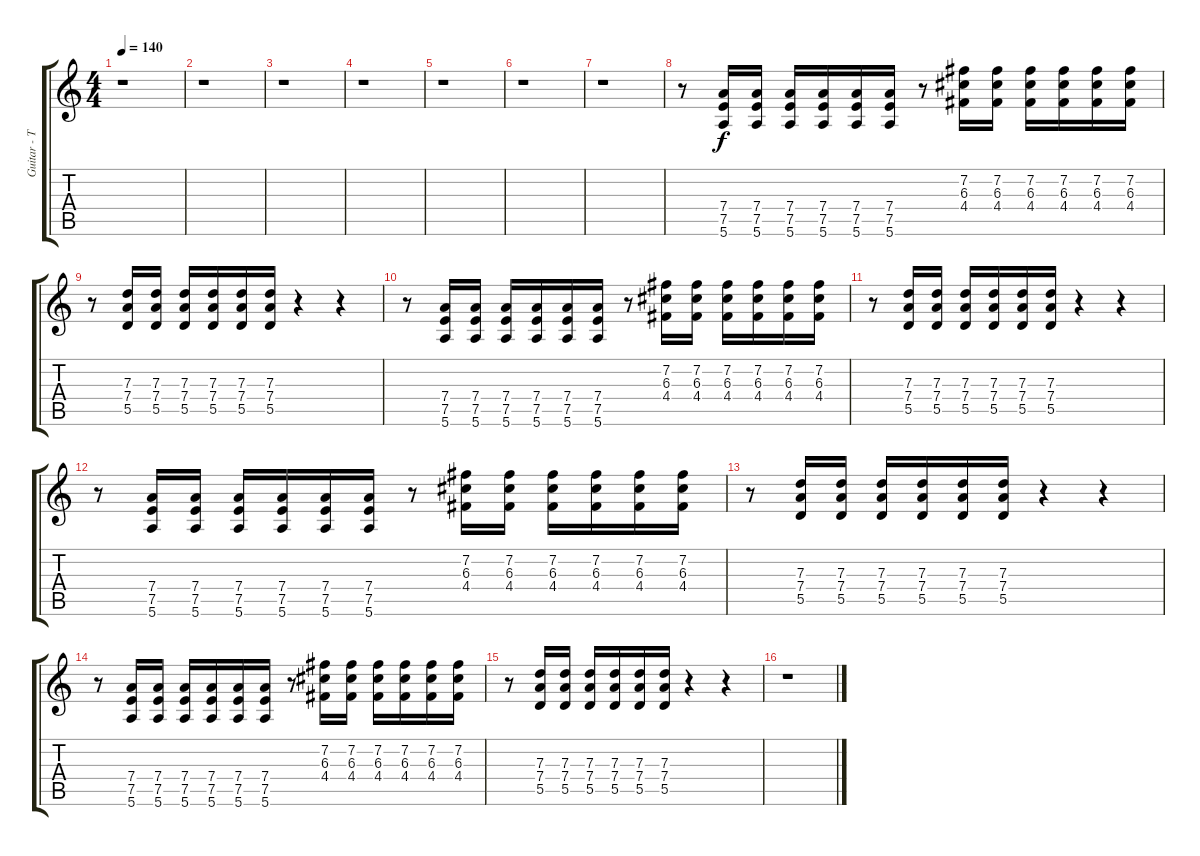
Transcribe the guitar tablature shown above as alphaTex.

\track ("Guitar - Tom Mattew Delonge" "Guitar - T") {instrument overdrivenguitar}
\staff {score tabs}
\tuning (E4 B3 G3 D3 A2 E2) {hide}
\ts (4 4)
\tempo 140
\clef g2
\ks c
r.1{dy f} |
r.1 |
r.1 |
r.1 |
r.1 |
r.1 |
r.1 |
r.8 (7.4 7.5 5.6).16 (7.4 7.5 5.6).16 (7.4 7.5 5.6).16 (7.4 7.5 5.6).16 (7.4 7.5 5.6).16 (7.4 7.5 5.6).16 r.8 (7.2 6.3 4.4).16 (7.2 6.3 4.4).16 (7.2 6.3 4.4).16 (7.2 6.3 4.4).16 (7.2 6.3 4.4).16 (7.2 6.3 4.4).16 |
r.8 (7.3 7.4 5.5).16 (7.3 7.4 5.5).16 (7.3 7.4 5.5).16 (7.3 7.4 5.5).16 (7.3 7.4 5.5).16 (7.3 7.4 5.5).16 r.4 r.4 |
r.8 (7.4 7.5 5.6).16 (7.4 7.5 5.6).16 (7.4 7.5 5.6).16 (7.4 7.5 5.6).16 (7.4 7.5 5.6).16 (7.4 7.5 5.6).16 r.8 (7.2 6.3 4.4).16 (7.2 6.3 4.4).16 (7.2 6.3 4.4).16 (7.2 6.3 4.4).16 (7.2 6.3 4.4).16 (7.2 6.3 4.4).16 |
r.8 (7.3 7.4 5.5).16 (7.3 7.4 5.5).16 (7.3 7.4 5.5).16 (7.3 7.4 5.5).16 (7.3 7.4 5.5).16 (7.3 7.4 5.5).16 r.4 r.4 |
r.8 (7.4 7.5 5.6).16 (7.4 7.5 5.6).16 (7.4 7.5 5.6).16 (7.4 7.5 5.6).16 (7.4 7.5 5.6).16 (7.4 7.5 5.6).16 r.8 (7.2 6.3 4.4).16 (7.2 6.3 4.4).16 (7.2 6.3 4.4).16 (7.2 6.3 4.4).16 (7.2 6.3 4.4).16 (7.2 6.3 4.4).16 |
r.8 (7.3 7.4 5.5).16 (7.3 7.4 5.5).16 (7.3 7.4 5.5).16 (7.3 7.4 5.5).16 (7.3 7.4 5.5).16 (7.3 7.4 5.5).16 r.4 r.4 |
r.8 (7.4 7.5 5.6).16 (7.4 7.5 5.6).16 (7.4 7.5 5.6).16 (7.4 7.5 5.6).16 (7.4 7.5 5.6).16 (7.4 7.5 5.6).16 r.8 (7.2 6.3 4.4).16 (7.2 6.3 4.4).16 (7.2 6.3 4.4).16 (7.2 6.3 4.4).16 (7.2 6.3 4.4).16 (7.2 6.3 4.4).16 |
r.8 (7.3 7.4 5.5).16 (7.3 7.4 5.5).16 (7.3 7.4 5.5).16 (7.3 7.4 5.5).16 (7.3 7.4 5.5).16 (7.3 7.4 5.5).16 r.4 r.4 |
r.1
